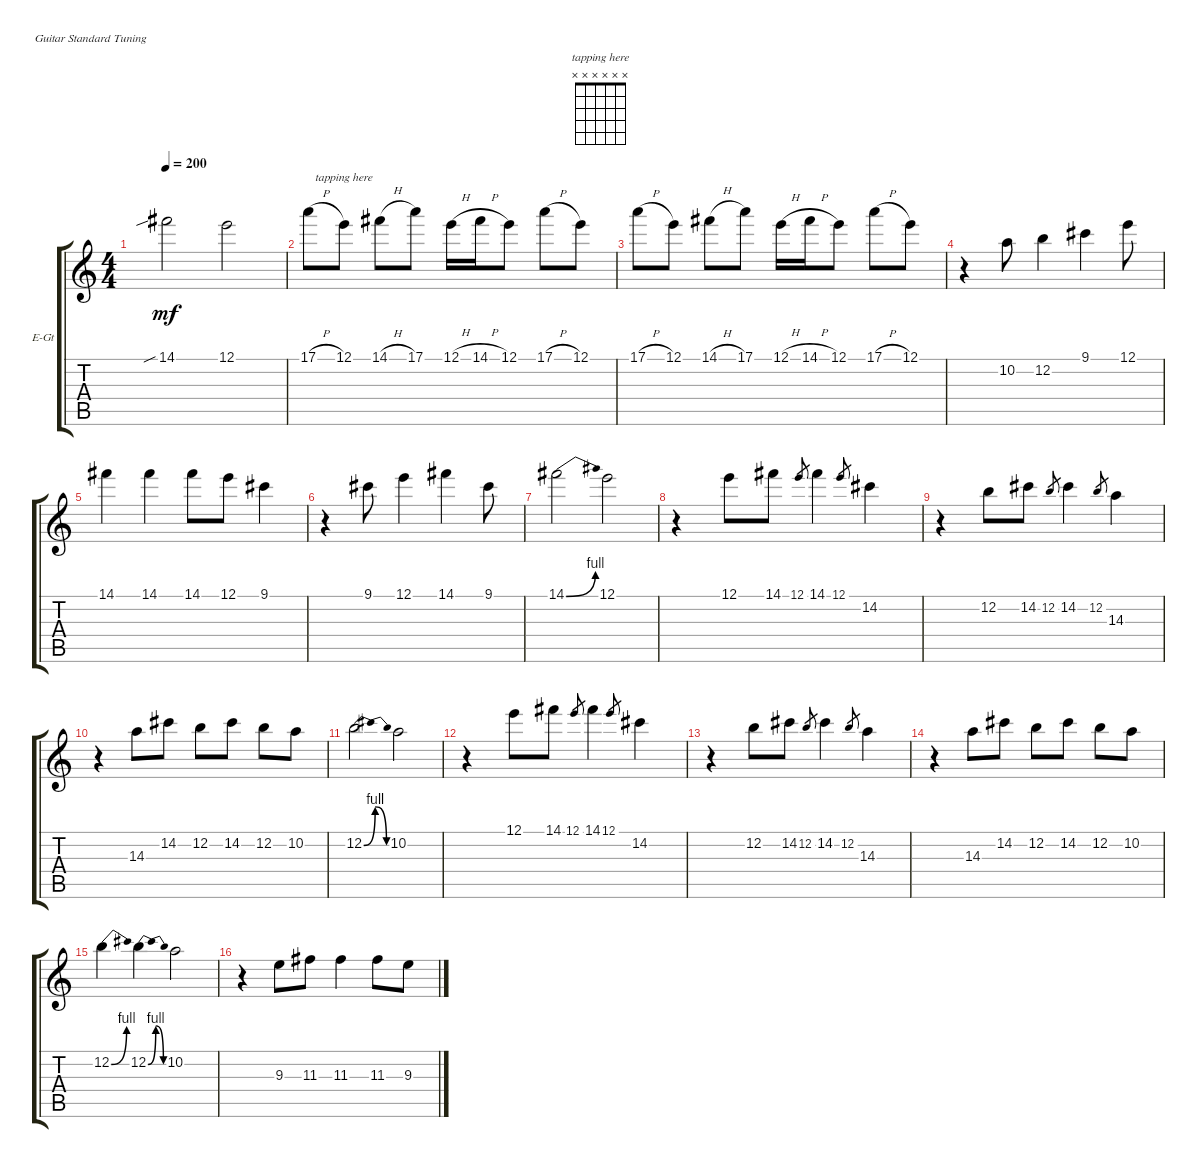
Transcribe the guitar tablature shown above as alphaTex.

\defaultSystemsLayout 4
\bracketExtendMode groupsimilarinstruments
\firstSystemTrackNameOrientation horizontal
\otherSystemsTrackNameOrientation horizontal
\track ("Electric Guitar" "E-Gt") {instrument distortionguitar}
\staff {score tabs}
\tuning (E4 B3 G3 D3 A2 E2)
\chord ("tapping here" x x x x x x)
\ts (4 4)
\tempo 200
\clef g2
\ks c
14.1{sib}.2{dy mf} 12.1.2 |
17.1{h}.8 12.1.8{ch "tapping here"} 14.1{h}.8 17.1.8 12.1{h}.16 14.1{h}.16 12.1.8 17.1{h}.8 12.1.8 |
17.1{h}.8 12.1.8 14.1{h}.8 17.1.8 12.1{h}.16 14.1{h}.16 12.1.8 17.1{h}.8 12.1.8 |
r.4 10.2.8 12.2.4 9.1.4 12.1.8 |
14.1.4 14.1.4 14.1.8 12.1.8 9.1.4 |
r.4 9.1.8 12.1.4 14.1.4 9.1.8 |
14.1{be (bend 0 0 15 4)}.2 12.1.2 |
r.4 12.1.8 14.1.8 12.1.8{gr} 14.1.4 12.1.8{gr} 14.2.4 |
r.4 12.2.8 14.2.8 12.2.8{gr} 14.2.4 12.2.8{gr} 14.3.4 |
r.4 14.3.8 14.2.8 12.2.8 14.2.8 12.2.8 10.2.8 |
12.2{be (bendrelease 0 0 10.2 4 20.4 4 30 0)}.2 10.2.2 |
r.4 12.1.8 14.1.8 12.1.8{gr} 14.1.4 12.1.8{gr} 14.2.4 |
r.4 12.2.8 14.2.8 12.2.8{gr} 14.2.4 12.2.8{gr} 14.3.4 |
r.4 14.3.8 14.2.8 12.2.8 14.2.8 12.2.8 10.2.8 |
12.2{be (bend 0 0 15 4)}.4 12.2{be (bendrelease 0 0 10.2 4 20.4 4 30 0)}.4 10.2.2 |
r.4 9.3.8 11.3.8 11.3.4 11.3.8 9.3.8
